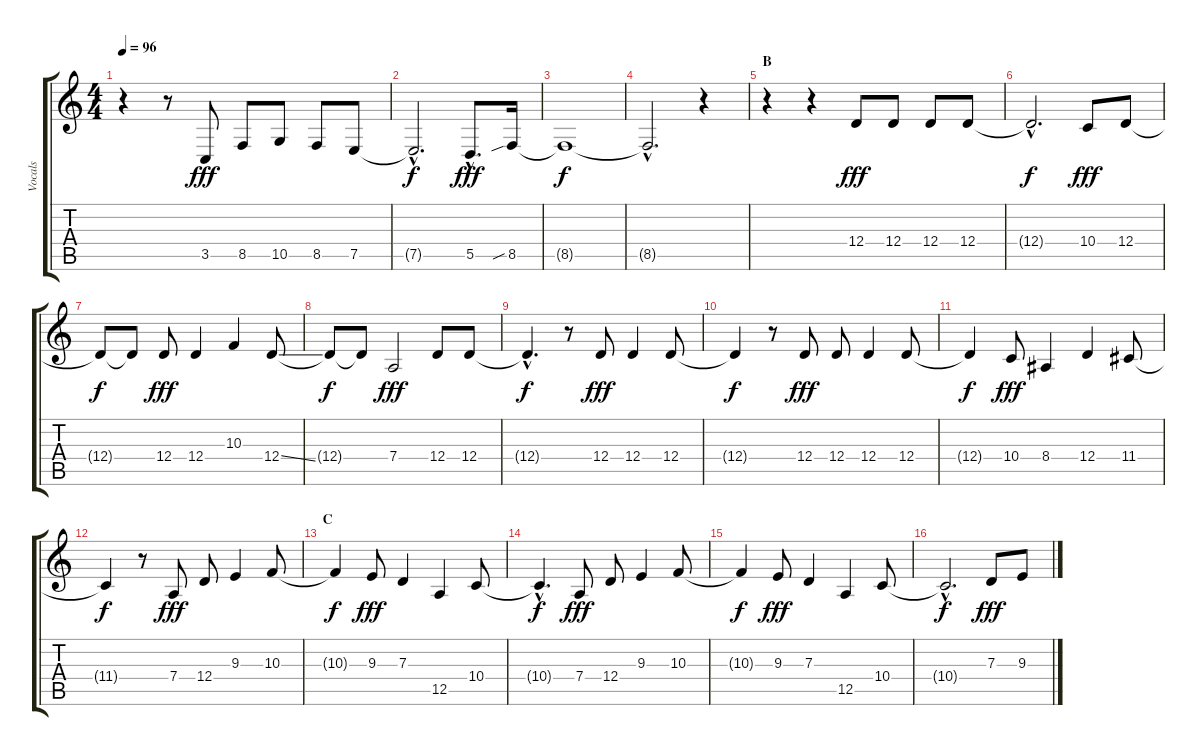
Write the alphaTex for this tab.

\track ("Vocals" "Vocals") {instrument reedorgan}
\staff {score tabs}
\tuning (E4 B3 G3 D3 A2 E2) {hide}
\ts (4 4)
\tempo 96
\clef g2
\ks c
r.4{dy f volume 16} r.8 3.5.8{dy fff} 8.5.8 10.5.8 8.5.8 7.5.8 |
7.5{hac t}.2{d dy f} 5.5{hac}.8{d dy fff} 8.5{sib}.16 |
8.5{t}.1{dy f} |
8.5{hac t}.2{d volume 12} r.4 |
\section ("" "B")
r.4{volume 16} r.4 12.4.8{dy fff} 12.4.8 12.4.8 12.4.8 |
12.4{hac t}.2{d dy f} 10.4.8{dy fff} 12.4.8 |
12.4{t}.8{dy f} 12.4{t}.8 12.4.8{dy fff} 12.4.4 10.3.4 12.4{ss}.8 |
12.4{t}.8{dy f} 12.4{t}.8 7.4.2{dy fff} 12.4.8 12.4.8 |
12.4{hac t}.4{d dy f} r.8 12.4.8{dy fff} 12.4.4 12.4.8 |
12.4{t}.4{dy f} r.8 12.4.8{dy fff} 12.4.8 12.4.4 12.4.8 |
12.4{t}.4{dy f} 10.4.8{dy fff} 8.4.4 12.4.4 11.4.8 |
11.4{t}.4{dy f} r.8 7.4.8{dy fff} 12.4.8 9.3.4 10.3.8 |
\section ("" "C")
10.3{t}.4{dy f} 9.3.8{dy fff} 7.3.4 12.5.4 10.4.8 |
10.4{hac t}.4{d dy f} 7.4.8{dy fff} 12.4.8 9.3.4 10.3.8 |
10.3{t}.4{dy f} 9.3.8{dy fff} 7.3.4 12.5.4 10.4.8 |
10.4{hac t}.2{d dy f} 7.3.8{dy fff} 9.3.8
